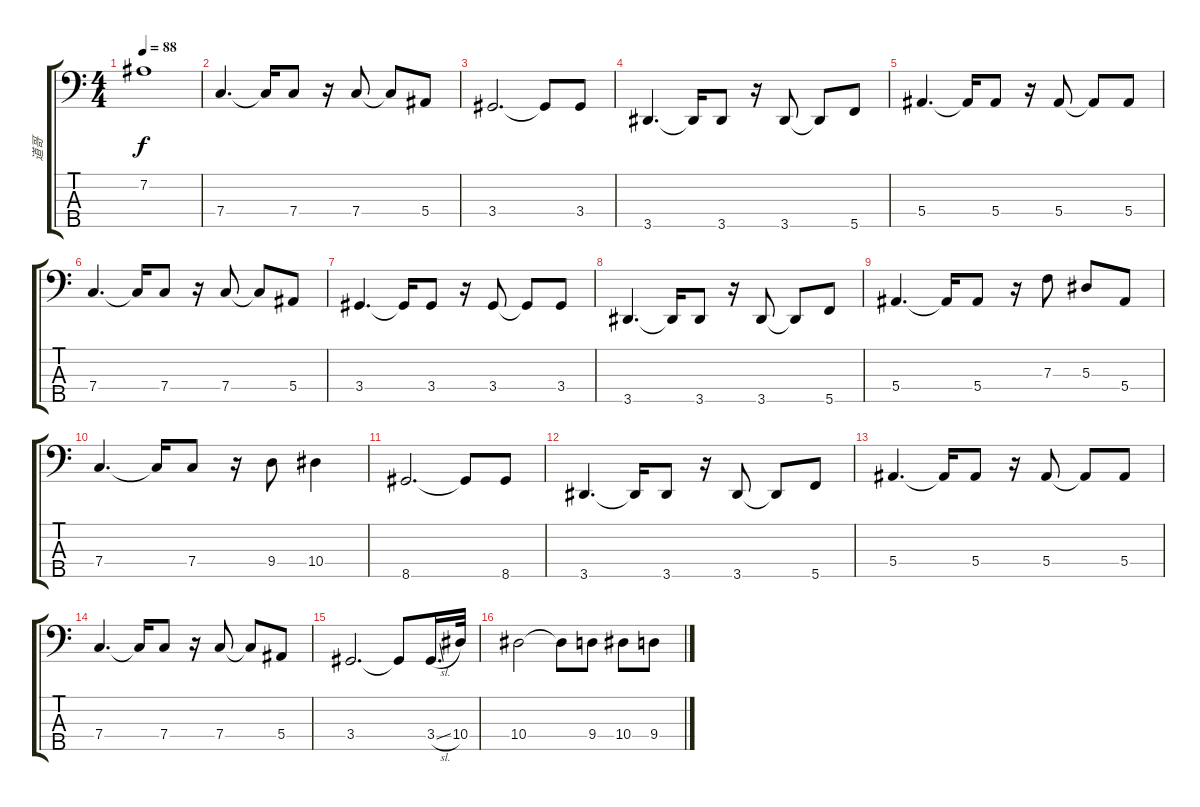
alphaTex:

\track ("道哥" "道哥") {instrument electricbasspick}
\staff {score tabs}
\tuning (Ab2 Eb2 Bb1 F1 C1) {hide}
\ts (4 4)
\tempo 88
\clef f4
\ks c
7.2.1{dy f} |
7.4.4{d} 7.4{t}.16 7.4.8 r.16 7.4.8 7.4{t}.8 5.4.8 |
3.4.2{d} 3.4{t}.8 3.4.8 |
3.5.4{d} 3.5{t}.16 3.5.8 r.16 3.5.8 3.5{t}.8 5.5.8 |
5.4.4{d} 5.4{t}.16 5.4.8 r.16 5.4.8 5.4{t}.8 5.4.8 |
7.4.4{d} 7.4{t}.16 7.4.8 r.16 7.4.8 7.4{t}.8 5.4.8 |
3.4.4{d} 3.4{t}.16 3.4.8 r.16 3.4.8 3.4{t}.8 3.4.8 |
3.5.4{d} 3.5{t}.16 3.5.8 r.16 3.5.8 3.5{t}.8 5.5.8 |
5.4.4{d} 5.4{t}.16 5.4.8 r.16 7.3.8 5.3.8 5.4.8 |
7.4.4{d} 7.4{t}.16 7.4.8 r.16 9.4.8 10.4.4 |
8.5.2{d} 8.5{t}.8 8.5.8 |
3.5.4{d} 3.5{t}.16 3.5.8 r.16 3.5.8 3.5{t}.8 5.5.8 |
5.4.4{d} 5.4{t}.16 5.4.8 r.16 5.4.8 5.4{t}.8 5.4.8 |
7.4.4{d} 7.4{t}.16 7.4.8 r.16 7.4.8 7.4{t}.8 5.4.8 |
3.4.2{d} 3.4{t}.8 3.4{sl}.16{d} 10.4.32 |
10.4.2 10.4{t}.8 9.4.8 10.4.8 9.4.8
